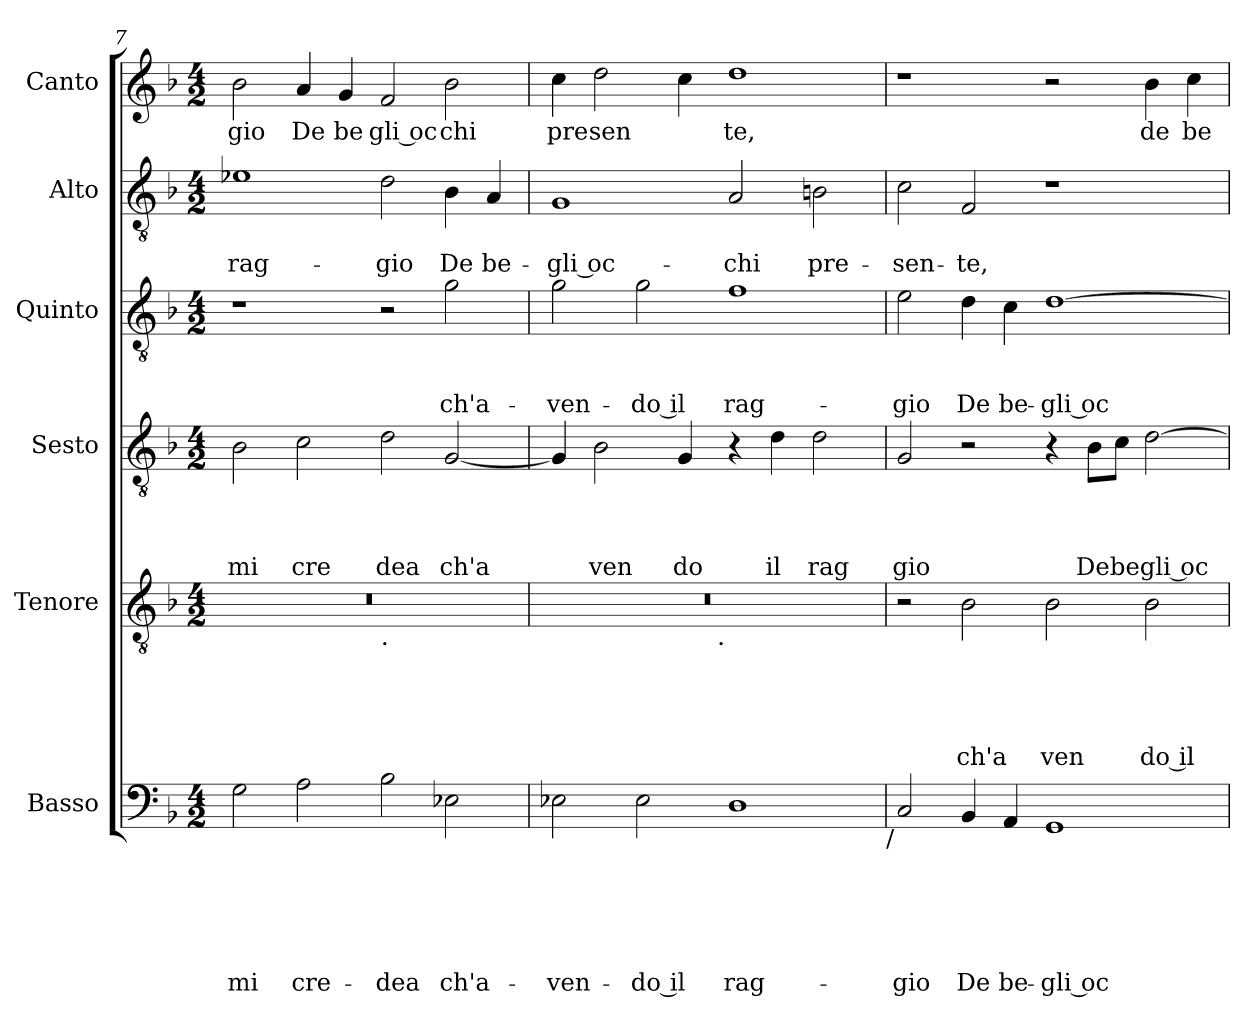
**kern	**text	**text	**text	**text	**text	**text	**kern	**text	**text	**text	**text	**text	**kern	**text	**text	**text	**text	**kern	**text	**text	**text	**kern	**text	**text	**kern	**text
*part6	*part6	*part6	*part6	*part6	*part6	*part6	*part5	*part5	*part5	*part5	*part5	*part5	*part4	*part4	*part4	*part4	*part4	*part3	*part3	*part3	*part3	*part2	*part2	*part2	*part1	*part1
*staff6	*staff6	*staff6	*staff6	*staff6	*staff6	*staff6	*staff5	*staff5	*staff5	*staff5	*staff5	*staff5	*staff4	*staff4	*staff4	*staff4	*staff4	*staff3	*staff3	*staff3	*staff3	*staff2	*staff2	*staff2	*staff1	*staff1
*I"Basso	*	*	*	*	*	*	*I"Tenore	*	*	*	*	*	*I"Sesto	*	*	*	*	*I"Quinto	*	*	*	*I"Alto	*	*	*I"Canto	*
*clefF4	*	*	*	*	*	*	*clefGv2	*	*	*	*	*	*clefGv2	*	*	*	*	*clefGv2	*	*	*	*clefGv2	*	*	*clefG2	*
*k[b-]	*	*	*	*	*	*	*k[b-]	*	*	*	*	*	*k[b-]	*	*	*	*	*k[b-]	*	*	*	*k[b-]	*	*	*k[b-]	*
*F:	*	*	*	*	*	*	*F:	*	*	*	*	*	*F:	*	*	*	*	*F:	*	*	*	*F:	*	*	*F:	*
*M4/2	*	*	*	*	*	*	*M4/2	*	*	*	*	*	*M4/2	*	*	*	*	*M4/2	*	*	*	*M4/2	*	*	*M4/2	*
=7	=7	=7	=7	=7	=7	=7	=7	=7	=7	=7	=7	=7	=7	=7	=7	=7	=7	=7	=7	=7	=7	=7	=7	=7	=7	=7
!	!	!	!	!	!	!LO:LY:b	!	!	!	!	!	!	!	!	!	!	!LO:LY:b	!	!	!	!	!	!	!LO:LY:b	!	!LO:LY:b
*	*	*	*	*	*	*	*^	*	*	*	*	*	*	*	*	*	*	*	*	*	*	*	*	*	*	*
2G\	.	.	.	.	.	mi	0r	1ryy	.	.	.	.	.	2B-\	.	.	.	mi	1r	.	.	.	1e-X	.	rag-	2b-\	gio
!	!	!	!	!	!	!LO:LY:b	!	!	!	!	!	!	!	!	!	!	!	!LO:LY:b	!	!	!	!	!	!	!	!	!LO:LY:b
2A\	.	.	.	.	.	cre-	.	.	.	.	.	.	.	2c\	.	.	.	cre	.	.	.	.	.	.	.	4a/	De
!	!	!	!	!	!	!	!	!	!	!	!	!	!	!	!	!	!	!	!	!	!	!	!	!	!	!	!LO:LY:b
.	.	.	.	.	.	.	.	.	.	.	.	.	.	.	.	.	.	.	.	.	.	.	.	.	.	4g/	be
!	!	!	!	!	!	!	!	!LO:TX:b:t=.	!	!	!	!	!	!	!	!	!	!	!	!	!	!	!	!	!	!	!
!	!	!	!	!	!	!LO:LY:b	!	!	!	!	!	!	!	!	!	!	!	!LO:LY:b	!	!	!	!	!	!	!LO:LY:b	!	!LO:LY:b:rj
2B-\	.	.	.	.	.	-dea	.	1ryy	.	.	.	.	.	2d\	.	.	.	dea	2r	.	.	.	2d\	.	-gio	2f/	gli oc
!	!	!	!	!	!	!LO:LY:b	!	!	!	!	!	!	!	!	!	!	!	!LO:LY:b	!	!	!	!LO:LY:b	!	!	!LO:LY:b	!	!LO:LY:b
2E-X\	.	.	.	.	.	ch'a-	.	.	.	.	.	.	.	[<2G/	.	.	.	ch'a	2g\	.	.	ch'a-	4B-\	.	De	2b-\	chi
!	!	!	!	!	!	!	!	!	!	!	!	!	!	!	!	!	!	!	!	!	!	!	!	!	!LO:LY:b	!	!
.	.	.	.	.	.	.	.	.	.	.	.	.	.	.	.	.	.	.	.	.	.	.	4A/	.	be-	.	.
=8	=8	=8	=8	=8	=8	=8	=8	=8	=8	=8	=8	=8	=8	=8	=8	=8	=8	=8	=8	=8	=8	=8	=8	=8	=8	=8	=8
!	!	!	!	!	!	!LO:LY:b	!	!	!	!	!	!	!	!	!	!	!	!	!	!	!	!LO:LY:b	!	!	!LO:LY:b:rj	!	!LO:LY:b
2E-X\	.	.	.	.	.	-ven-	0r	2ryy	.	.	.	.	.	4G/]	.	.	.	.	2g\	.	.	-ven-	1G	.	-gli oc-	4cc\	pre
!	!	!	!	!	!	!	!	!	!	!	!	!	!	!	!	!	!	!LO:LY:b	!	!	!	!	!	!	!	!	!LO:LY:b
.	.	.	.	.	.	.	.	.	.	.	.	.	.	2B-\	.	.	.	ven	.	.	.	.	.	.	.	2dd\	sen
!	!	!	!	!	!	!LO:LY:b:rj	!	!	!	!	!	!	!	!	!	!	!	!	!	!	!	!LO:LY:b:rj	!	!	!	!	!
2E-\	.	.	.	.	.	-do il	.	4...ryy	.	.	.	.	.	.	.	.	.	.	2g\	.	.	-do il	.	.	.	.	.
!	!	!	!	!	!	!	!	!	!	!	!	!	!	!	!	!	!	!LO:LY:b	!	!	!	!	!	!	!	!	!
.	.	.	.	.	.	.	.	.	.	.	.	.	.	4G/	.	.	.	do	.	.	.	.	.	.	.	4cc\	.
!	!	!	!	!	!	!	!	!LO:TX:b:t=.	!	!	!	!	!	!	!	!	!	!	!	!	!	!	!	!	!	!	!
.	.	.	.	.	.	.	.	1ryy	.	.	.	.	.	.	.	.	.	.	.	.	.	.	.	.	.	.	.
!	!	!	!	!	!	!LO:LY:b	!	!	!	!	!	!	!	!	!	!	!	!	!	!	!	!LO:LY:b	!	!	!LO:LY:b	!	!LO:LY:b
1D	.	.	.	.	.	rag-	.	.	.	.	.	.	.	4r	.	.	.	.	1f	.	.	rag-	2A/	.	-chi	1dd	te,
!	!	!	!	!	!	!	!	!	!	!	!	!	!	!	!	!	!	!LO:LY:b	!	!	!	!	!	!	!	!	!
.	.	.	.	.	.	.	.	.	.	.	.	.	.	4d\	.	.	.	il	.	.	.	.	.	.	.	.	.
!	!	!	!	!	!	!	!	!	!	!	!	!	!	!	!	!	!	!LO:LY:b	!	!	!	!	!	!	!LO:LY:b	!	!
.	.	.	.	.	.	.	.	.	.	.	.	.	.	2d\	.	.	.	rag	.	.	.	.	2Bn\	.	pre-	.	.
.	.	.	.	.	.	.	.	32ryy	.	.	.	.	.	.	.	.	.	.	.	.	.	.	.	.	.	.	.
!LO:TX:b:t=/	!	!	!	!	!	!	!	!	!	!	!	!	!	!	!	!	!	!	!	!	!	!	!	!	!	!	!
=9	=9	=9	=9	=9	=9	=9	=9	=9	=9	=9	=9	=9	=9	=9	=9	=9	=9	=9	=9	=9	=9	=9	=9	=9	=9	=9	=9
!	!	!	!	!	!	!LO:LY:b	!	!	!	!	!	!	!	!	!	!	!	!LO:LY:b	!	!	!	!LO:LY:b	!	!	!LO:LY:b	!	!
*	*	*	*	*	*	*	*v	*v	*	*	*	*	*	*	*	*	*	*	*	*	*	*	*	*	*	*	*
2C/	.	.	.	.	.	-gio	2r	.	.	.	.	.	2G/	.	.	.	gio	2e\	.	.	-gio	2c\	.	-sen-	1r	.
!	!	!	!	!	!	!LO:LY:b	!	!	!	!	!	!LO:LY:b	!	!	!	!	!	!	!	!	!LO:LY:b	!	!	!LO:LY:b	!	!
4BB-/	.	.	.	.	.	De	2B-\	.	.	.	.	ch'a	2r	.	.	.	.	4d\	.	.	De	2F/	.	-te,	.	.
!	!	!	!	!	!	!LO:LY:b	!	!	!	!	!	!	!	!	!	!	!	!	!	!	!LO:LY:b	!	!	!	!	!
4AA/	.	.	.	.	.	be-	.	.	.	.	.	.	.	.	.	.	.	4c\	.	.	be-	.	.	.	.	.
!	!	!	!	!	!	!LO:LY:b:rj	!	!	!	!	!	!LO:LY:b	!	!	!	!	!	!	!	!	!LO:LY:b	!	!	!	!	!
1GG	.	.	.	.	.	-gli oc-	2B-\	.	.	.	.	ven	4r	.	.	.	.	[>1d	.	.	-gli oc-	1r	.	.	2r	.
!	!	!	!	!	!	!	!	!	!	!	!	!	!	!	!	!	!LO:LY:b	!	!	!	!	!	!	!	!	!
.	.	.	.	.	.	.	.	.	.	.	.	.	8B-\L	.	.	.	De	.	.	.	.	.	.	.	.	.
!	!	!	!	!	!	!	!	!	!	!	!	!	!	!	!	!	!LO:LY:b	!	!	!	!	!	!	!	!	!
.	.	.	.	.	.	.	.	.	.	.	.	.	8c\J	.	.	.	be	.	.	.	.	.	.	.	.	.
!	!	!	!	!	!	!	!	!	!	!	!	!LO:LY:b:rj	!	!	!	!	!LO:LY:b	!	!	!	!	!	!	!	!	!LO:LY:b
.	.	.	.	.	.	.	2B-\	.	.	.	.	do il	[>2d\	.	.	.	gli oc	.	.	.	.	.	.	.	4b-\	de
!	!	!	!	!	!	!	!	!	!	!	!	!	!	!	!	!	!	!	!	!	!	!	!	!	!	!LO:LY:b
.	.	.	.	.	.	.	.	.	.	.	.	.	.	.	.	.	.	.	.	.	.	.	.	.	4cc\	be
=	=	=	=	=	=	=	=	=	=	=	=	=	=	=	=	=	=	=	=	=	=	=	=	=	=	=
*-	*-	*-	*-	*-	*-	*-	*-	*-	*-	*-	*-	*-	*-	*-	*-	*-	*-	*-	*-	*-	*-	*-	*-	*-	*-	*-
